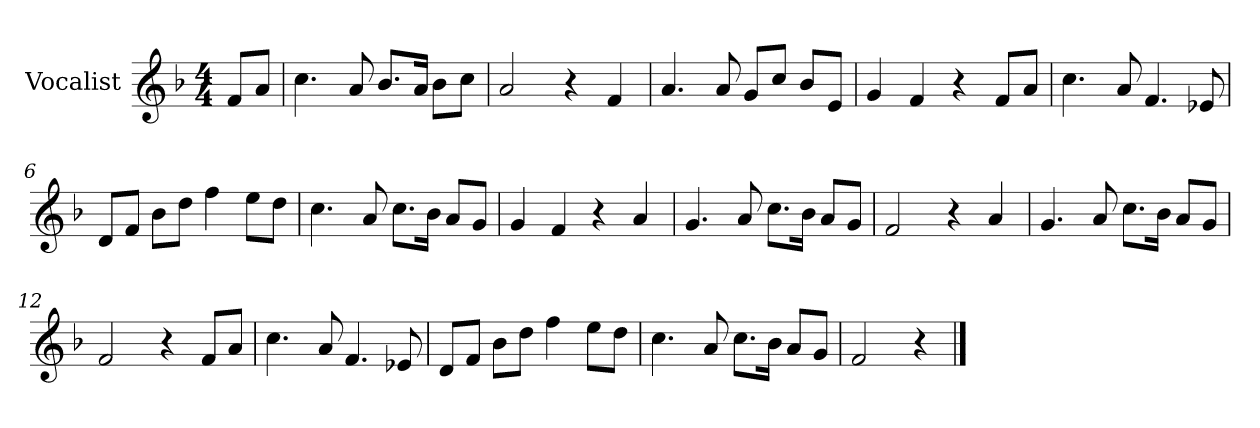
**kern
*part1
*staff1
*I"Vocalist
*k[b-]
*F:
*M4/4
=
8fL
8aJ
=1
4.cc
8a
8.b-L
16aJk
8b-L
8ccJ
=2
2a
4r
4f
=3
4.a
8a
8gL
8ccJ
8b-L
8eJ
=4
4g
4f
4r
8fL
8aJ
=5
4.cc
8a
4.f
8e-X
=6
8dL
8fJ
8b-L
8ddJ
4ff
8eeL
8ddJ
=7
4.cc
8a
8.ccL
16b-Jk
8aL
8gJ
=8
4g
4f
4r
4a
=9
4.g
8a
8.ccL
16b-Jk
8aL
8gJ
=10
2f
4r
4a
=11
4.g
8a
8.ccL
16b-Jk
8aL
8gJ
=12
2f
4r
8fL
8aJ
=13
4.cc
8a
4.f
8e-X
=14
8dL
8fJ
8b-L
8ddJ
4ff
8eeL
8ddJ
=15
4.cc
8a
8.ccL
16b-Jk
8aL
8gJ
=16
2f
4r
==
*-
